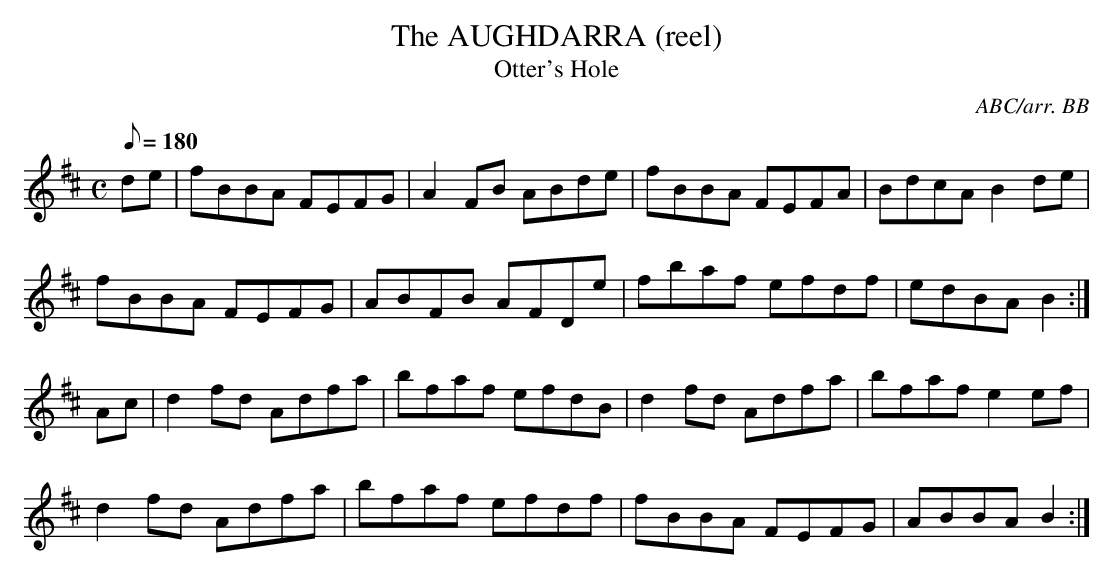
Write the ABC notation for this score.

X:1
T:The AUGHDARRA (reel)
T:Otter's Hole
C:ABC/arr. BB
L:1/8
M:C
Q:180
K:D
de|fBBA FEFG|A2FB ABde|fBBA FEFA|BdcA B2de|
fBBA FEFG|ABFB AFDe|fbaf efdf|edBA B2 :|
Ac|d2fd Adfa|bfaf efdB|d2fd Adfa|bfaf e2ef|
d2fd Adfa|bfaf efdf|fBBA FEFG|ABBA B2 :|
